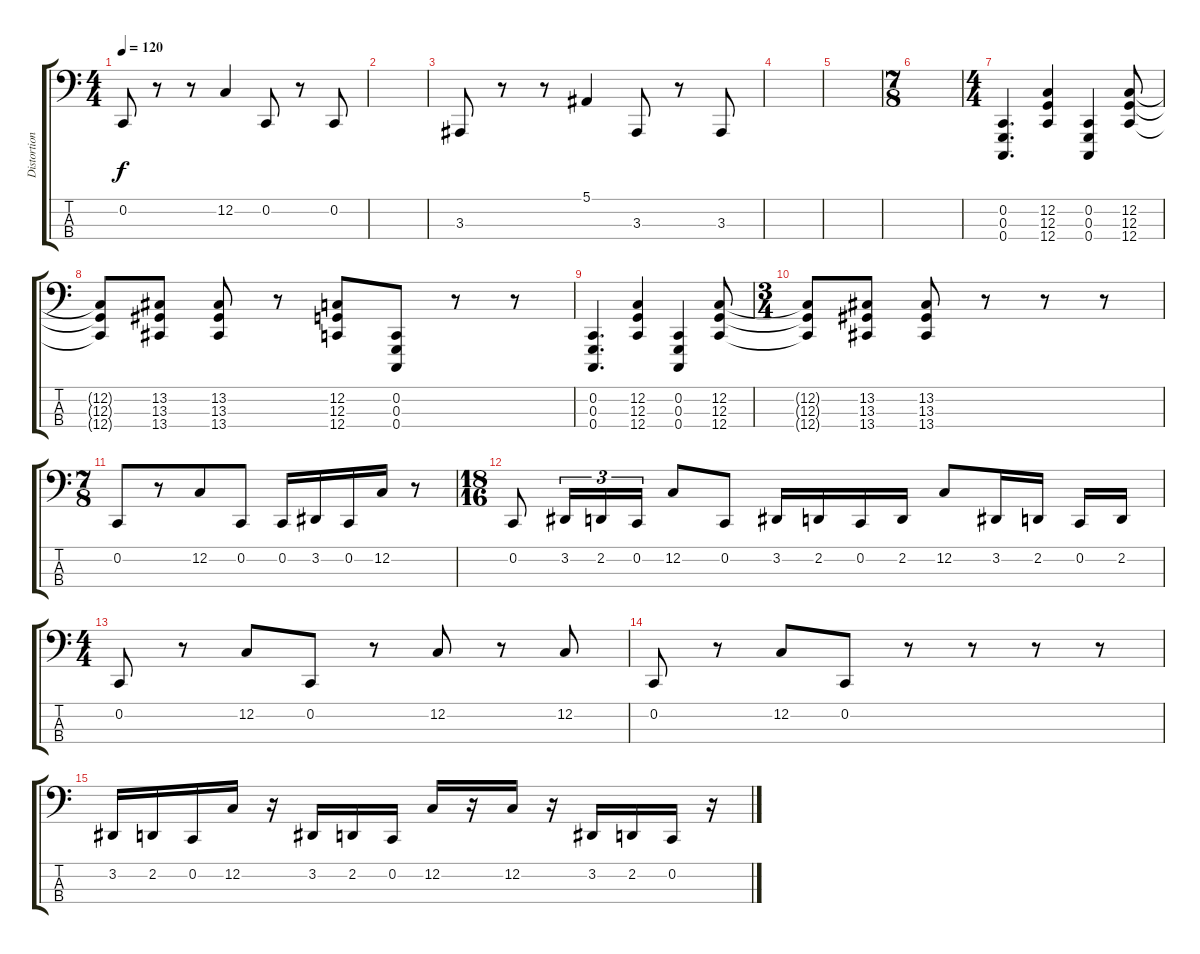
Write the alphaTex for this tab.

\track ("Distortion Bass" "Distortion") {instrument synthbrass1}
\staff {score tabs}
\tuning (F2 C2 G1 C1) {hide}
\ts (4 4)
\tempo 120
\clef f4
\ks c
0.2.8{dy f} r.8 r.8 12.2.4 0.2.8 r.8 0.2.8 |
|
3.3.8 r.8 r.8 5.1.4 3.3.8 r.8 3.3.8 |
|
|
\ts (7 8)
|
\ts (4 4)
(0.2 0.3 0.4).4{d} (12.2 12.3 12.4).4 (0.2 0.3 0.4).4 (12.2 12.3 12.4).8 |
(12.2{t} 12.3{t} 12.4{t}).8 (13.2 13.3 13.4).8 (13.2 13.3 13.4).8 r.8 (12.2 12.3 12.4).8 (0.2 0.3 0.4).8 r.8 r.8 |
(0.2 0.3 0.4).4{d balance 8} (12.2 12.3 12.4).4 (0.2 0.3 0.4).4 (12.2 12.3 12.4).8 |
\ts (3 4)
(12.2{t} 12.3{t} 12.4{t}).8 (13.2 13.3 13.4).8 (13.2 13.3 13.4).8 r.8 r.8 r.8 |
\ts (7 8)
0.2.8 r.8 12.2.8 0.2.8 0.2.16 3.2.16 0.2.16 12.2.16 r.8 |
\ts (18 16)
0.2.8 3.2.16{tu (3 2)} 2.2.16{tu (3 2)} 0.2.16{tu (3 2)} 12.2.8 0.2.8 3.2.16 2.2.16 0.2.16 2.2.16 12.2.8 3.2.16 2.2.16 0.2.16 2.2.16 |
\ts (4 4)
0.2.8 r.8 12.2.8 0.2.8 r.8 12.2.8 r.8 12.2.8 |
0.2.8 r.8 12.2.8 0.2.8 r.8 r.8 r.8 r.8 |
3.2.16 2.2.16 0.2.16 12.2.16 r.16 3.2.16 2.2.16 0.2.16 12.2.16 r.16 12.2.16 r.16 3.2.16 2.2.16 0.2.16 r.16
